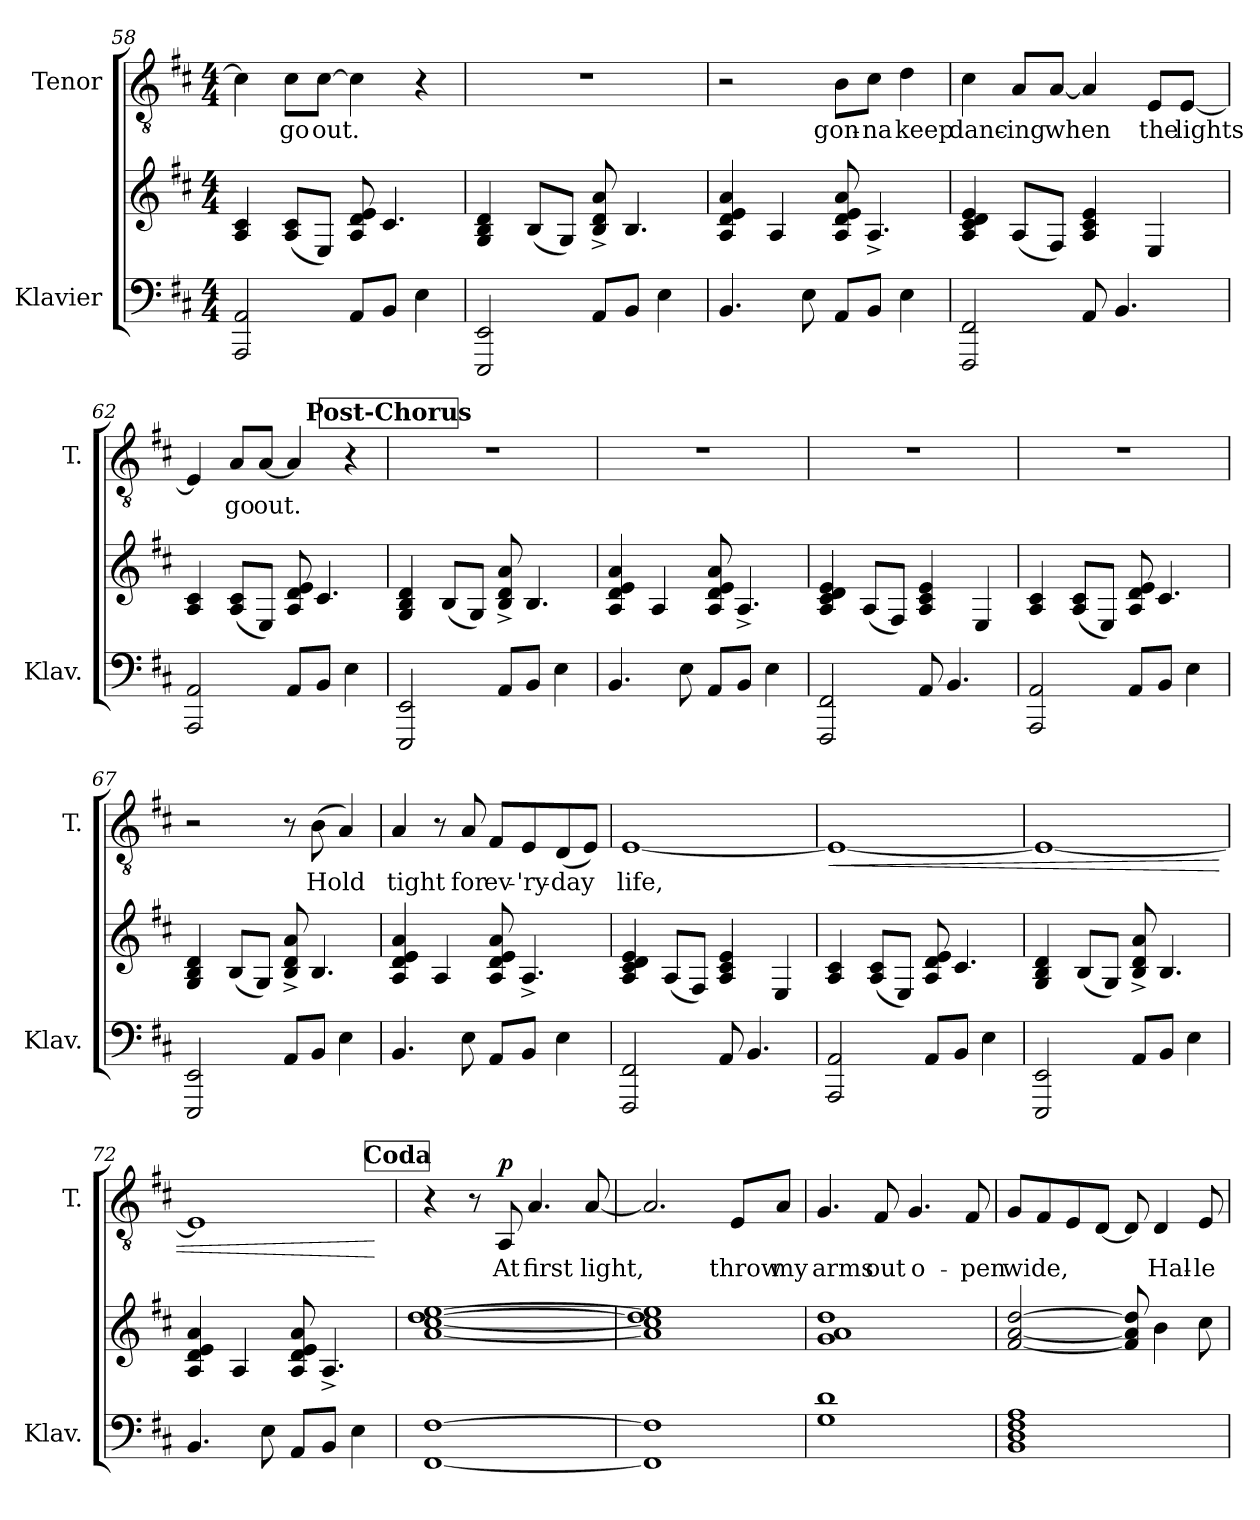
**kern	**kern	**kern	**text	**dynam
*part2	*part2	*part1	*part1	*part1
*staff3	*staff2	*staff1	*staff1	*staff1
*I"Klavier	*	*I"Tenor	*	*
*I'Klav.	*	*I'T.	*	*
*clefF4	*clefG2	*clefGv2	*	*
*k[f#c#]	*k[f#c#]	*k[f#c#]	*	*
*M4/4	*M4/4	*M4/4	*	*
=58	=58	=58	=58	=58
2AAA/ 2AA/	4A/ 4c#/	4c#\]	.	.
!	!	!	!LO:LY:b	!
.	(<8A/ 8c#/L	8c#\L	go	.
!	!	!	!LO:LY:b	!
.	8E/J)	[8c#\J	out.	.
8AA/L	8A/ 8d/ 8e/	4c#\]	.	.
8BB/J	4.c#/	.	.	.
4E\	.	4r	.	.
=59	=59	=59	=59	=59
2EEE/ 2EE/	4G/ 4B/ 4d/	1r	.	.
.	(<8B/L	.	.	.
.	8G/J)	.	.	.
8AA/L	8B/^ 8d/^ 8a/^	.	.	.
8BB/J	4.B/	.	.	.
4E\	.	.	.	.
!!LO:LB:g=z
=60	=60	=60	=60	=60
4.BB/	4A/ 4d/ 4e/ 4a/	2r	.	.
.	4A/	.	.	.
8E\	.	.	.	.
!	!	!	!LO:LY:b	!
8AA/L	8A/ 8d/ 8e/ 8a/	8B\L	gon-	.
!	!	!	!LO:LY:b	!
8BB/J	4.A^/	8c#\J	-na	.
!	!	!	!LO:LY:b	!
4E\	.	4d\	keep	.
=61	=61	=61	=61	=61
!	!	!	!LO:LY:b	!
2FFF#/ 2FF#/	4A/ 4c#/ 4d/ 4e/	4c#\	danc-	.
!	!	!	!LO:LY:b	!
.	(<8A/L	8A/L	-ing	.
!	!	!	!LO:LY:b	!
.	8F#/J)	[8A/J	when	.
8AA/	4A/ 4c#/ 4e/	4A/]	.	.
4.BB/	.	.	.	.
!	!	!	!LO:LY:b	!
.	4E/	8E/L	the	.
!	!	!	!LO:LY:b	!
.	.	[8E/J	lights	.
=62	=62	=62	=62	=62
2AAA/ 2AA/	4A/ 4c#/	4E/]	.	.
!	!	!	!LO:LY:b	!
.	(<8A/ 8c#/L	8A/L	go	.
!	!	!	!LO:LY:b	!
.	8E/J)	[8A/J	out.	.
8AA/L	8A/ 8d/ 8e/	4A/]	.	.
8BB/J	4.c#/	.	.	.
4E\	.	4r	.	.
!!LO:REH:place=s1:a:B:fs=14:t=Post-Chorus
=63	=63	=63	=63	=63
2EEE/ 2EE/	4G/ 4B/ 4d/	1r	.	.
.	(<8B/L	.	.	.
.	8G/J)	.	.	.
8AA/L	8B/^ 8d/^ 8a/^	.	.	.
8BB/J	4.B/	.	.	.
4E\	.	.	.	.
!!LO:LB:g=z
=64	=64	=64	=64	=64
4.BB/	4A/ 4d/ 4e/ 4a/	1r	.	.
.	4A/	.	.	.
8E\	.	.	.	.
8AA/L	8A/ 8d/ 8e/ 8a/	.	.	.
8BB/J	4.A^/	.	.	.
4E\	.	.	.	.
=65	=65	=65	=65	=65
2FFF#/ 2FF#/	4A/ 4c#/ 4d/ 4e/	1r	.	.
.	(<8A/L	.	.	.
.	8F#/J)	.	.	.
8AA/	4A/ 4c#/ 4e/	.	.	.
4.BB/	.	.	.	.
.	4E/	.	.	.
=66	=66	=66	=66	=66
2AAA/ 2AA/	4A/ 4c#/	1r	.	.
.	(<8A/ 8c#/L	.	.	.
.	8E/J)	.	.	.
8AA/L	8A/ 8d/ 8e/	.	.	.
8BB/J	4.c#/	.	.	.
4E\	.	.	.	.
=67	=67	=67	=67	=67
2EEE/ 2EE/	4G/ 4B/ 4d/	2r	.	.
.	(<8B/L	.	.	.
.	8G/J)	.	.	.
8AA/L	8B/^ 8d/^ 8a/^	8r	.	.
!	!	!	!LO:LY:b	!
8BB/J	4.B/	(>8B\	Hold	.
4E\	.	4A/)	.	.
!!LO:PB:g=z
=68	=68	=68	=68	=68
!	!	!	!LO:LY:b	!
4.BB/	4A/ 4d/ 4e/ 4a/	4A/	tight	.
.	4A/	8r	.	.
!	!	!	!LO:LY:b	!
8E\	.	8A/	for	.
!	!	!	!LO:LY:b	!
8AA/L	8A/ 8d/ 8e/ 8a/	8F#/L	ev-	.
!	!	!	!LO:LY:b	!
8BB/J	4.A^/	8E/	-'ry-	.
!	!	!	!LO:LY:b	!
4E\	.	(<8D/	-day	.
.	.	8E/J)	.	.
=69	=69	=69	=69	=69
!	!	!	!LO:LY:b	!
2FFF#/ 2FF#/	4A/ 4c#/ 4d/ 4e/	[1E	life,	.
.	(<8A/L	.	.	.
.	8F#/J)	.	.	.
8AA/	4A/ 4c#/ 4e/	.	.	.
4.BB/	.	.	.	.
.	4E/	.	.	.
=70	=70	=70	=70	=70
!	!	!	!	!LO:HP:b
2AAA/ 2AA/	4A/ 4c#/	1E_	.	<
.	(<8A/ 8c#/L	.	.	.
.	8E/J)	.	.	.
8AA/L	8A/ 8d/ 8e/	.	.	.
8BB/J	4.c#/	.	.	.
4E\	.	.	.	.
=71	=71	=71	=71	=71
2EEE/ 2EE/	4G/ 4B/ 4d/	1E_	.	.
.	(<8B/L	.	.	.
.	8G/J)	.	.	.
8AA/L	8B/^ 8d/^ 8a/^	.	.	.
8BB/J	4.B/	.	.	.
4E\	.	.	.	.
!!LO:LB:g=z
=72	=72	=72	=72	=72
4.BB/	4A/ 4d/ 4e/ 4a/	1E]	.	.
.	4A/	.	.	.
8E\	.	.	.	.
8AA/L	8A/ 8d/ 8e/ 8a/	.	.	.
8BB/J	4.A^/	.	.	.
4E\	.	.	.	.
.	.	.	.	[
!!LO:REH:place=s1:a:B:fs=14:t=Coda
=73	=73	=73	=73	=73
[1FF# [1F#	[1a [1cc# [1dd [1ee	4r	.	.
.	.	8r	.	.
!	!	!	!LO:LY:b	!LO:DY:b
.	.	8AA/	At	p
!	!	!	!LO:LY:b	!
.	.	4.A/	first	.
!	!	!	!LO:LY:b	!
.	.	[8A/	light,	.
=74	=74	=74	=74	=74
1FF#] 1F#]	1a] 1cc#] 1dd] 1ee]	2.A/]	.	.
!	!	!	!LO:LY:b	!
.	.	8E/L	throw	.
!	!	!	!LO:LY:b	!
.	.	8A/J	my	.
=75	=75	=75	=75	=75
!	!	!	!LO:LY:b	!
1G 1d	1g 1a 1dd	4.G/	arms	.
!	!	!	!LO:LY:b	!
.	.	8F#/	out	.
!	!	!	!LO:LY:b	!
.	.	4.G/	o-	.
!	!	!	!LO:LY:b	!
.	.	8F#/	-pen	.
=76	=76	=76	=76	=76
!	!	!	!LO:LY:b	!
1BB 1D 1F# 1A	[2f#/ [2a/ [2dd/	8G/L	wide,	.
.	.	8F#/	.	.
.	.	8E/	.	.
.	.	[8D/J	.	.
.	8f#/] 8a/] 8dd/]	8D/]	.	.
!	!	!	!LO:LY:b	!
.	4b\	4D/	Hal-	.
!	!	!	!LO:LY:b	!
.	8cc#\	8E/	-le-	.
=	=	=	=	=
*-	*-	*-	*-	*-
